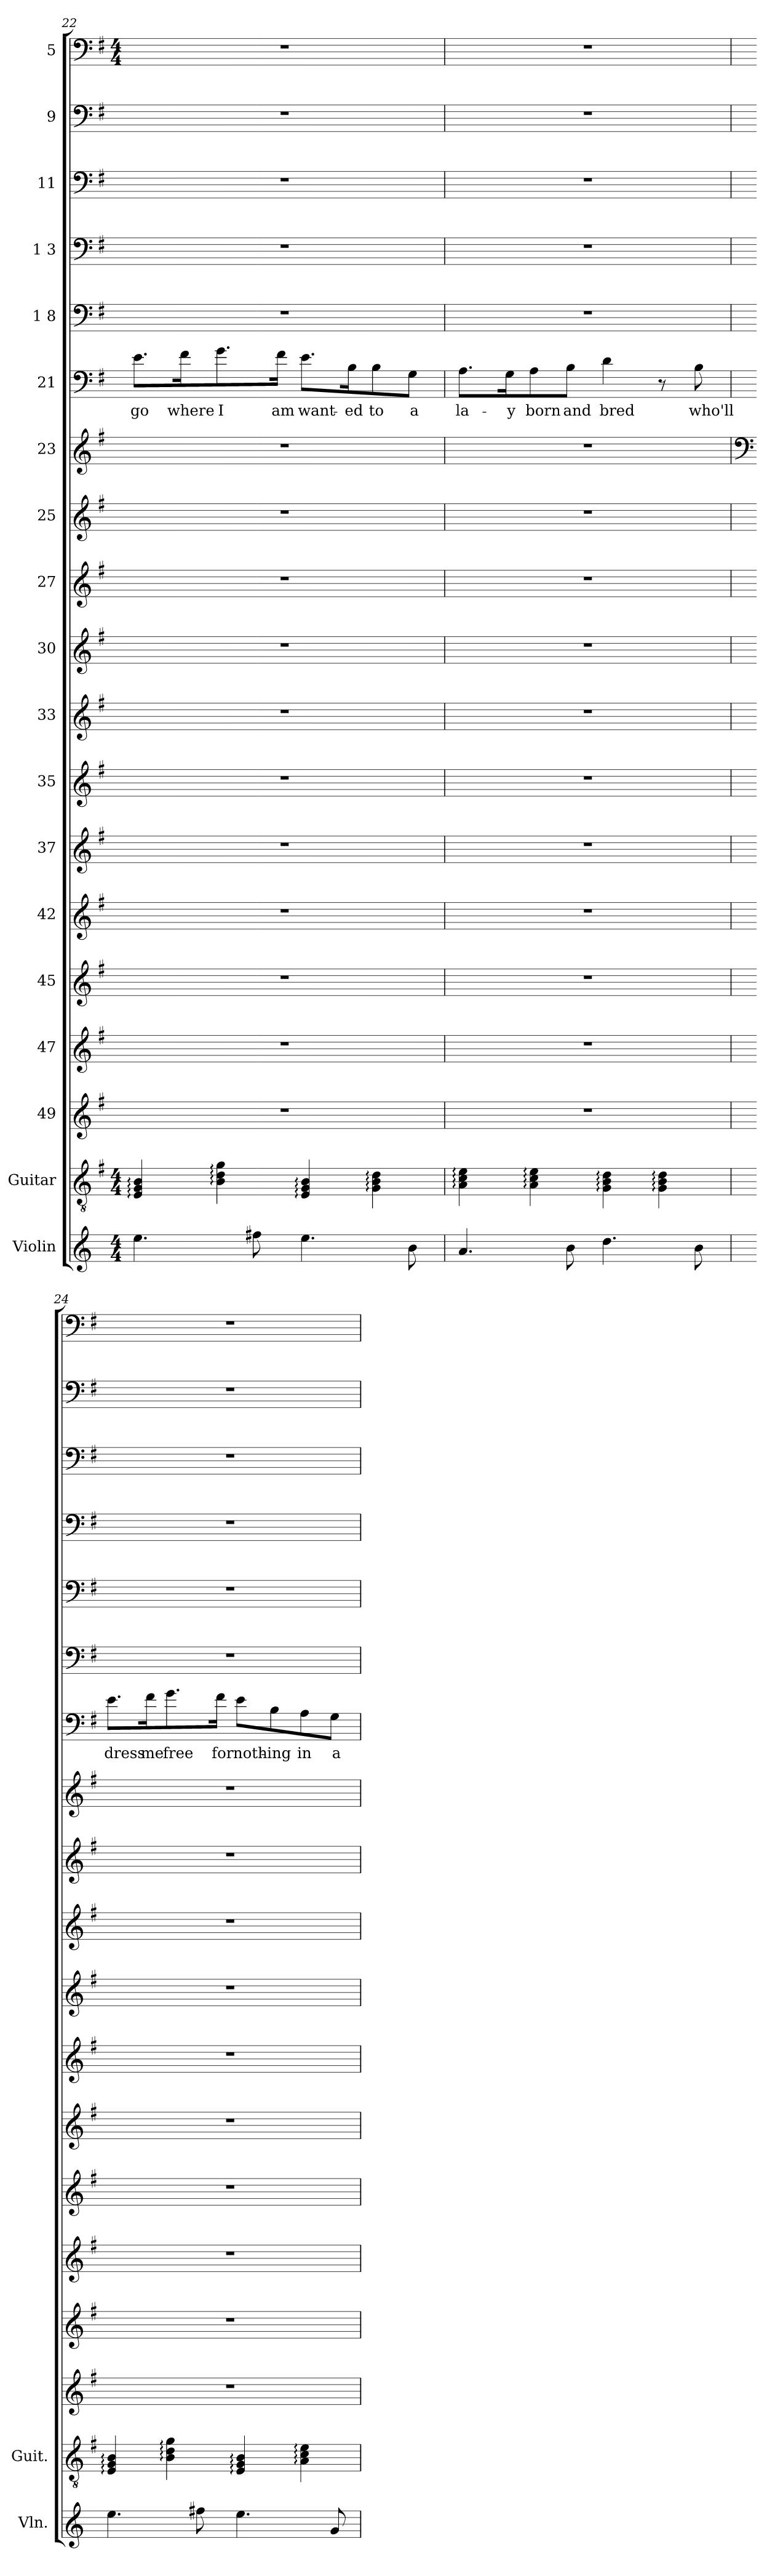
**kern	**kern	**kern	**kern	**kern	**kern	**kern	**kern	**kern	**kern	**kern	**kern	**kern	**text	**kern	**text	**kern	**kern	**kern	**kern	**kern
*part19	*part18	*part17	*part16	*part15	*part14	*part13	*part12	*part11	*part10	*part9	*part8	*part7	*part7	*part6	*part6	*part5	*part4	*part3	*part2	*part1
*staff19	*staff18	*staff17	*staff16	*staff15	*staff14	*staff13	*staff12	*staff11	*staff10	*staff9	*staff8	*staff7	*staff7	*staff6	*staff6	*staff5	*staff4	*staff3	*staff2	*staff1
*I"Violin	*I"Guitar	*I"49	*I"47	*I"45	*I"42	*I"37	*I"35	*I"33	*I"30	*I"27	*I"25	*I"23	*	*I"21	*	*I"1 8	*I"1 3	*I"11	*I"9	*I"5
*I'Vln.	*I'Guit.	*	*	*	*	*	*	*	*	*	*	*	*	*	*	*	*	*	*	*
!!LO:LB:g=z
*clefG2	*clefGv2	*clefG2	*clefG2	*clefG2	*clefG2	*clefG2	*clefG2	*clefG2	*clefG2	*clefG2	*clefG2	*clefG2	*	*clefF4	*	*clefF4	*clefF4	*clefF4	*clefF4	*clefF4
*	*ITrd4c7	*ITrd-3c-5	*ITrd-3c-5	*ITrd-3c-5	*ITrd-3c-5	*ITrd-3c-5	*ITrd-3c-5	*ITrd-3c-5	*ITrd-3c-5	*ITrd-3c-5	*ITrd-3c-5	*ITrd-3c-5	*	*ITrd-3c-5	*	*ITrd-3c-5	*ITrd-3c-5	*ITrd-3c-5	*ITrd-3c-5	*ITrd-3c-5
*k[]	*k[]	*k[]	*k[]	*k[]	*k[]	*k[]	*k[]	*k[]	*k[]	*k[]	*k[]	*k[]	*	*k[]	*	*k[]	*k[]	*k[]	*k[]	*k[]
*C:	*C:	*C:	*C:	*C:	*C:	*C:	*C:	*C:	*C:	*C:	*C:	*C:	*	*C:	*	*C:	*C:	*C:	*C:	*C:
*M4/4	*M4/4	*	*	*	*	*	*	*	*	*	*	*	*	*	*	*	*	*	*	*M4/4
=22	=22	=22	=22	=22	=22	=22	=22	=22	=22	=22	=22	=22	=22	=22	=22	=22	=22	=22	=22	=22
!	!	!	!	!	!	!	!	!	!	!	!	!	!	!	!LO:LY:b	!	!	!	!	!
4.ee\	4AA/: 4C/: 4E/:	1r	1r	1r	1r	1r	1r	1r	1r	1r	1r	1r	.	8.a\L	go	1r	1r	1r	1r	1r
!	!	!	!	!	!	!	!	!	!	!	!	!	!	!	!LO:LY:b	!	!	!	!	!
.	.	.	.	.	.	.	.	.	.	.	.	.	.	16b\k	where	.	.	.	.	.
!	!	!	!	!	!	!	!	!	!	!	!	!	!	!	!LO:LY:b	!	!	!	!	!
.	4E\: 4G\: 4c\:	.	.	.	.	.	.	.	.	.	.	.	.	8.cc\	I	.	.	.	.	.
8ff#X\	.	.	.	.	.	.	.	.	.	.	.	.	.	.	.	.	.	.	.	.
!	!	!	!	!	!	!	!	!	!	!	!	!	!	!	!LO:LY:b	!	!	!	!	!
.	.	.	.	.	.	.	.	.	.	.	.	.	.	16b\Jk	am	.	.	.	.	.
!	!	!	!	!	!	!	!	!	!	!	!	!	!	!	!LO:LY:b	!	!	!	!	!
4.ee\	4AA/: 4C/: 4E/:	.	.	.	.	.	.	.	.	.	.	.	.	8.a\L	want-	.	.	.	.	.
!	!	!	!	!	!	!	!	!	!	!	!	!	!	!	!LO:LY:b	!	!	!	!	!
.	.	.	.	.	.	.	.	.	.	.	.	.	.	16e\k	-ed	.	.	.	.	.
!	!	!	!	!	!	!	!	!	!	!	!	!	!	!	!LO:LY:b	!	!	!	!	!
.	4C\: 4E\: 4G\:	.	.	.	.	.	.	.	.	.	.	.	.	8e\	to	.	.	.	.	.
!	!	!	!	!	!	!	!	!	!	!	!	!	!	!	!LO:LY:b	!	!	!	!	!
8b\	.	.	.	.	.	.	.	.	.	.	.	.	.	8c\J	a	.	.	.	.	.
=23	=23	=23	=23	=23	=23	=23	=23	=23	=23	=23	=23	=23	=23	=23	=23	=23	=23	=23	=23	=23
!	!	!	!	!	!	!	!	!	!	!	!	!	!	!	!LO:LY:b	!	!	!	!	!
4.a/	4D\: 4F\: 4A\:	1r	1r	1r	1r	1r	1r	1r	1r	1r	1r	1r	.	8.d\L	la-	1r	1r	1r	1r	1r
!	!	!	!	!	!	!	!	!	!	!	!	!	!	!	!LO:LY:b	!	!	!	!	!
.	.	.	.	.	.	.	.	.	.	.	.	.	.	16c\k	-y	.	.	.	.	.
!	!	!	!	!	!	!	!	!	!	!	!	!	!	!	!LO:LY:b	!	!	!	!	!
.	4D\: 4F\: 4A\:	.	.	.	.	.	.	.	.	.	.	.	.	8d\	born	.	.	.	.	.
!	!	!	!	!	!	!	!	!	!	!	!	!	!	!	!LO:LY:b	!	!	!	!	!
8b\	.	.	.	.	.	.	.	.	.	.	.	.	.	8e\J	and	.	.	.	.	.
!	!	!	!	!	!	!	!	!	!	!	!	!	!	!	!LO:LY:b	!	!	!	!	!
4.dd\	4C\: 4E\: 4G\:	.	.	.	.	.	.	.	.	.	.	.	.	4g\	bred	.	.	.	.	.
.	4C\: 4E\: 4G\:	.	.	.	.	.	.	.	.	.	.	.	.	8r	.	.	.	.	.	.
!	!	!	!	!	!	!	!	!	!	!	!	!	!	!	!LO:LY:b	!	!	!	!	!
8b\	.	.	.	.	.	.	.	.	.	.	.	.	.	8e\	who'll	.	.	.	.	.
!!LO:LB:g=z
=24	=24	=24	=24	=24	=24	=24	=24	=24	=24	=24	=24	=24	=24	=24	=24	=24	=24	=24	=24	=24
*	*	*	*	*	*	*	*	*	*	*	*	*clefF4	*	*	*	*	*	*	*	*
!	!	!	!	!	!	!	!	!	!	!	!	!	!LO:LY:b	!	!	!	!	!	!	!
4.ee\	4AA/: 4C/: 4E/:	1r	1r	1r	1r	1r	1r	1r	1r	1r	1r	8.a\L	dress	1r	.	1r	1r	1r	1r	1r
!	!	!	!	!	!	!	!	!	!	!	!	!	!LO:LY:b	!	!	!	!	!	!	!
.	.	.	.	.	.	.	.	.	.	.	.	16b\k	me	.	.	.	.	.	.	.
!	!	!	!	!	!	!	!	!	!	!	!	!	!LO:LY:b	!	!	!	!	!	!	!
.	4E\: 4G\: 4c\:	.	.	.	.	.	.	.	.	.	.	8.cc\	free	.	.	.	.	.	.	.
8ff#X\	.	.	.	.	.	.	.	.	.	.	.	.	.	.	.	.	.	.	.	.
!	!	!	!	!	!	!	!	!	!	!	!	!	!LO:LY:b	!	!	!	!	!	!	!
.	.	.	.	.	.	.	.	.	.	.	.	16b\Jk	for	.	.	.	.	.	.	.
!	!	!	!	!	!	!	!	!	!	!	!	!	!LO:LY:b	!	!	!	!	!	!	!
4.ee\	4AA/: 4C/: 4E/:	.	.	.	.	.	.	.	.	.	.	8a\L	noth-	.	.	.	.	.	.	.
!	!	!	!	!	!	!	!	!	!	!	!	!	!LO:LY:b	!	!	!	!	!	!	!
.	.	.	.	.	.	.	.	.	.	.	.	8e\	-ing	.	.	.	.	.	.	.
!	!	!	!	!	!	!	!	!	!	!	!	!	!LO:LY:b	!	!	!	!	!	!	!
.	4D\: 4F\: 4A\:	.	.	.	.	.	.	.	.	.	.	8d\	in	.	.	.	.	.	.	.
!	!	!	!	!	!	!	!	!	!	!	!	!	!LO:LY:b	!	!	!	!	!	!	!
8g/	.	.	.	.	.	.	.	.	.	.	.	8c\J	a	.	.	.	.	.	.	.
=	=	=	=	=	=	=	=	=	=	=	=	=	=	=	=	=	=	=	=	=
*-	*-	*-	*-	*-	*-	*-	*-	*-	*-	*-	*-	*-	*-	*-	*-	*-	*-	*-	*-	*-
